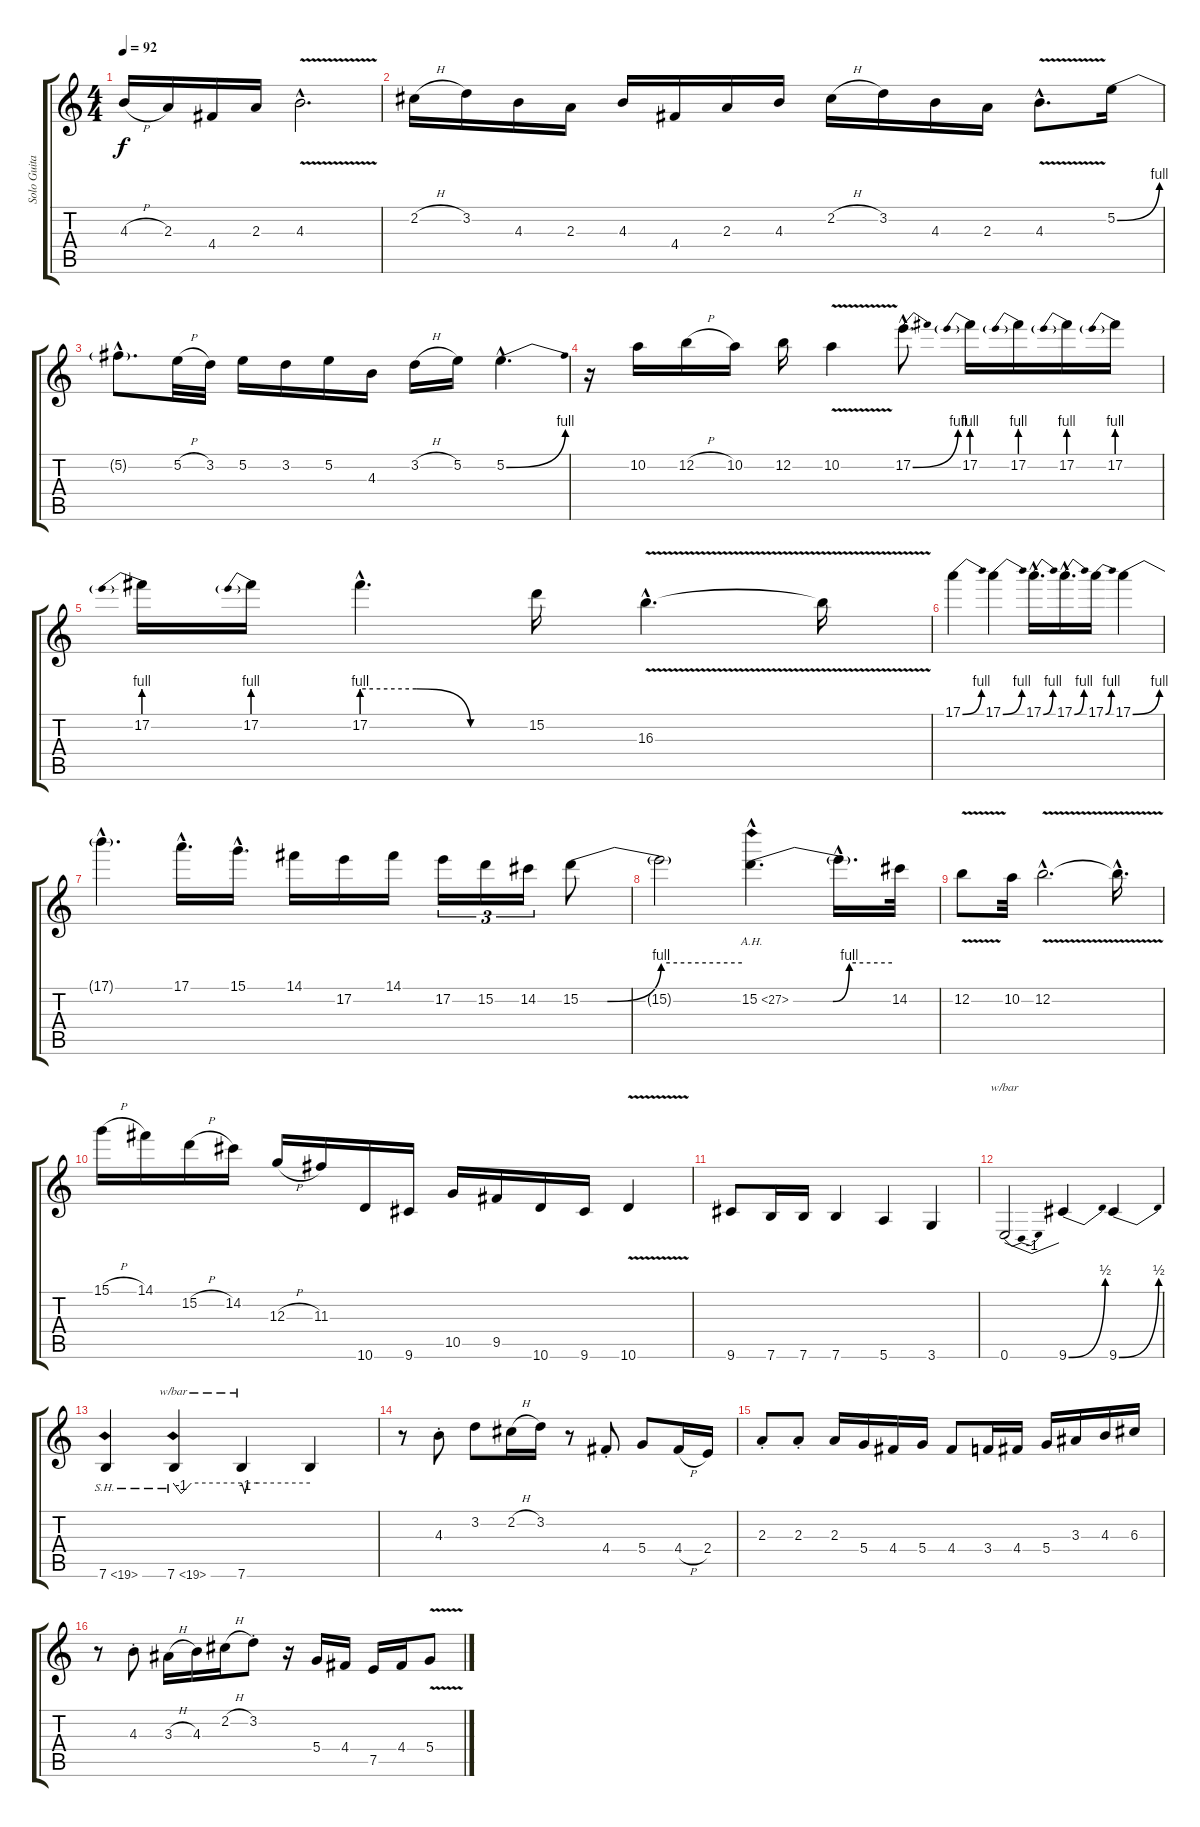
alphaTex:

\track ("Solo Guitar" "Solo Guita") {instrument distortionguitar}
\staff {score tabs}
\tuning (E4 B3 G3 D3 A2 E2) {hide}
\ts (4 4)
\tempo 92
\clef g2
\ks c
4.3{h}.16{dy f} 2.3.16 4.4.16 2.3.16 4.3{v hac}.2{d} |
2.2{h}.16 3.2.16 4.3.16 2.3.16 4.3.16 4.4.16 2.3.16 4.3.16 2.2{h}.16 3.2.16 4.3.16 2.3.16 4.3{v hac}.8{d} 5.2{be (bend 0 0 60 4)}.16 |
5.2{hac t}.8{d} 5.2{h}.32 3.2.32 5.2.16 3.2.16 5.2.16 4.3.16 3.2{h}.16 5.2.16 5.2{be (bend 0 0 60 4) hac}.4{d} |
r.16 10.2.16 12.2{h}.16 10.2.16 12.2.16 10.2{v}.4 17.2{be (bend 0 0 60 4) hac}.8{d} 17.2{be (prebend 0 4 60 4)}.16 17.2{be (prebend 0 4 60 4)}.16 17.2{be (prebend 0 4 60 4)}.16 17.2{be (prebend 0 4 60 4)}.16 |
17.2{be (prebend 0 4 60 4)}.16 17.2{be (prebend 0 4 60 4)}.16 17.2{be (custom 0 4 20 4 40 0 60 0) hac}.4{d} 15.2.16 16.3{v hac}.4{d} 16.3{t}.16 |
17.1{be (bend 0 0 60 4)}.4 17.1{be (bend 0 0 60 4)}.4 17.1{be (bend 0 0 60 4) hac}.16{d} 17.1{be (bend 0 0 60 4) hac}.16{d} 17.1{be (bend 0 0 60 4)}.16 17.1{be (bend 0 0 60 4)}.4 |
17.1{hac t}.4{d} 17.1{hac}.16{d} 15.1{hac}.16{d} 14.1.16 17.2.16 14.1.16 17.2.16{tu (3 2)} 15.2.16{tu (3 2)} 14.2.16{tu (3 2)} 15.2{be (custom 0 0 10 0 30 4 60 4)}.8 |
15.2{t}.2 15.2{be (custom 0 0 24 0 34 4 60 4) ah 12 hac}.4{d} 15.2{hac t}.16{d} 14.2.32 |
12.2{v}.8 10.2.32 12.2{v hac}.2{d} 12.2{hac t}.16{d} |
15.1{h}.16 14.1.16 15.2{h}.16 14.2.16 12.3{h}.16 11.3.16 10.6.16 9.6.16 10.5.16 9.5.16 10.6.16 9.6.16 10.6{v}.4 |
9.6.8 7.6.16 7.6.16 7.6.4 5.6.4 3.6.4 |
0.6.2{tbe (dip default 0 0 30 -4 60 0)} 9.6{be (bend 0 0 60 2)}.4 9.6{be (bend 0 0 60 2)}.4 |
7.6{sh 12}.4 7.6{sh 12}.4{tbe (custom default 0 0 7 -4 16 0 60 0)} 7.6.4{tbe (custom default 0 0 3 -4 5 0 14 0 60 0)} 7.6{t}.4 |
r.8 4.3{st}.8 3.2.8 2.2{h}.16 3.2.16 r.8 4.4{st}.8 5.4.8 4.4{h}.16 2.4.16 |
2.3{st}.8 2.3{st}.8 2.3.16 5.4.16 4.4.16 5.4.16 4.4.8 3.4.16 4.4.16 5.4.16 3.3.16 4.3.16 6.3.16 |
r.8 4.3{st}.8 3.3{h}.16 4.3.16 2.2{h}.16 3.2{st}.8 r.16 5.4.16 4.4.16 7.5.16 4.4.16 5.4{v}.8
